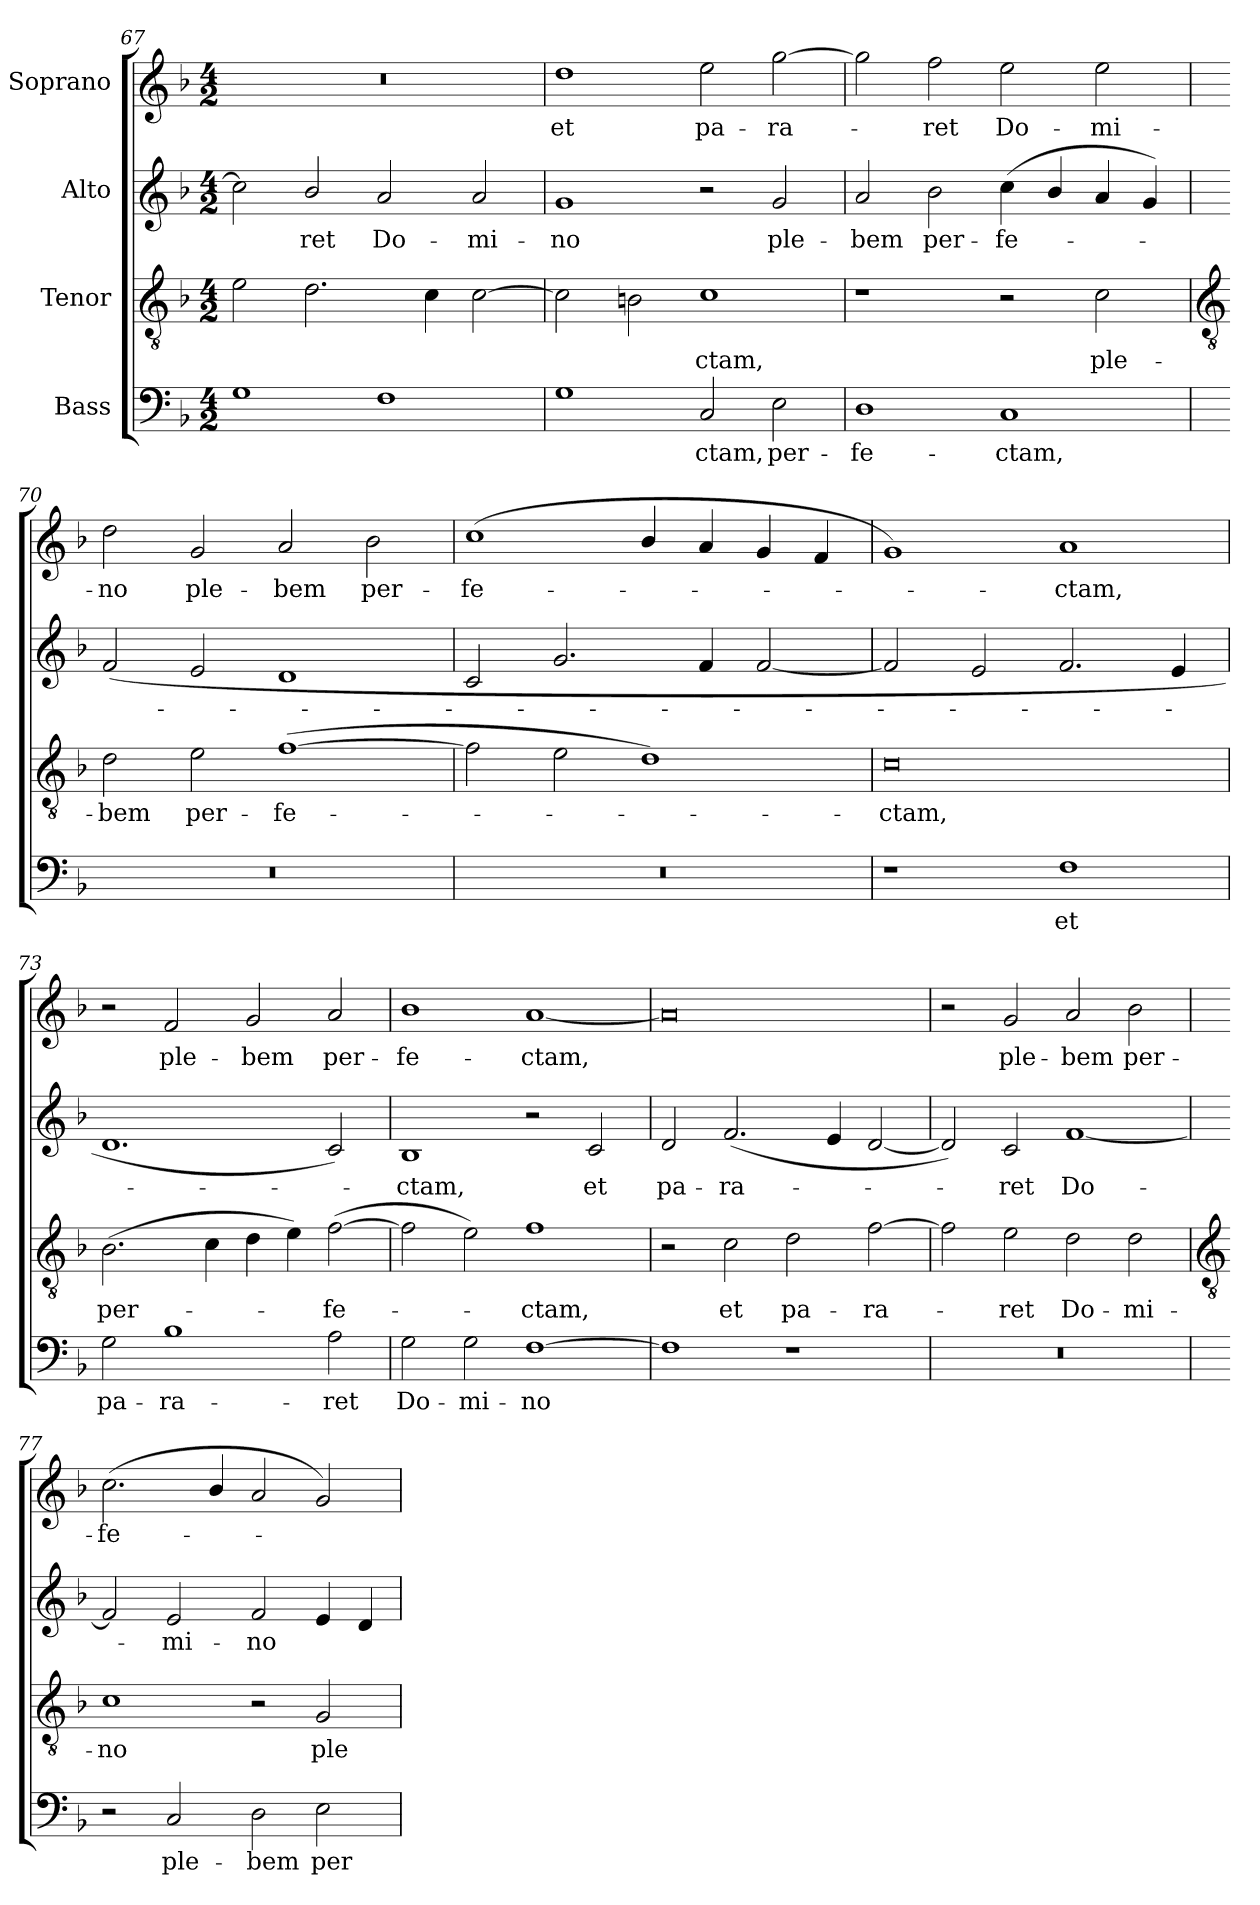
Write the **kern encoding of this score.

**kern	**text	**kern	**text	**kern	**text	**kern	**text
*part4	*part4	*part3	*part3	*part2	*part2	*part1	*part1
*staff4	*staff4	*staff3	*staff3	*staff2	*staff2	*staff1	*staff1
*I"Bass	*	*I"Tenor	*	*I"Alto	*	*I"Soprano	*
*clefF4	*	*clefGv2	*	*clefG2	*	*clefG2	*
*k[b-]	*	*k[b-]	*	*k[b-]	*	*k[b-]	*
*F:	*	*F:	*	*F:	*	*F:	*
*M4/2	*	*M4/2	*	*M4/2	*	*M4/2	*
=67	=67	=67	=67	=67	=67	=67	=67
1G	.	2e	.	2cc]	.	0r	.
!	!	!	!	!	!LO:LY:b	!	!
.	.	2.d	.	2b-/	ret	.	.
!	!	!	!	!	!LO:LY:b	!	!
1F	.	.	.	2a	Do-	.	.
.	.	4c	.	.	.	.	.
!	!	!	!	!	!LO:LY:b	!	!
.	.	[2c	.	2a	-mi-	.	.
=68	=68	=68	=68	=68	=68	=68	=68
!	!	!	!	!	!LO:LY:b	!	!LO:LY:b
1G	.	2c]	.	1g	-no	1dd	et
.	.	2Bn	.	.	.	.	.
!	!LO:LY:b	!	!LO:LY:b	!	!	!	!LO:LY:b
2C	ctam,	1c	ctam,	2r	.	2ee	pa-
!	!LO:LY:b	!	!	!	!LO:LY:b	!	!LO:LY:b
2E	per-	.	.	2g	ple-	[2gg	-ra-
=69	=69	=69	=69	=69	=69	=69	=69
!	!LO:LY:b	!	!	!	!LO:LY:b	!	!
1D	-fe-	1r	.	2a	-bem	2gg]	.
!	!	!	!	!	!LO:LY:b	!	!LO:LY:b
.	.	.	.	2b-	per-	2ff	ret
!	!LO:LY:b	!	!	!	!LO:LY:b	!	!LO:LY:b
1C	-ctam,	2r	.	(<4cc	-fe-	2ee	Do-
.	.	.	.	4b-/	.	.	.
!	!	!	!LO:LY:b	!	!	!	!LO:LY:b
.	.	2c	ple-	4a	.	2ee	-mi-
.	.	.	.	4g)	.	.	.
!!LO:LB:g=z
=70	=70	=70	=70	=70	=70	=70	=70
*	*	*clefGv2	*	*	*	*	*
!	!	!	!LO:LY:b	!	!	!	!LO:LY:b
0r	.	2d	-bem	(<2f	.	2dd	-no
!	!	!	!LO:LY:b	!	!	!	!LO:LY:b
.	.	2e	per-	2e	.	2g	ple-
!	!	!	!LO:LY:b	!	!	!	!LO:LY:b
.	.	(>[1f	-fe-	1d	.	2a	-bem
!	!	!	!	!	!	!	!LO:LY:b
.	.	.	.	.	.	2b-	per-
=71	=71	=71	=71	=71	=71	=71	=71
!	!	!	!	!	!	!	!LO:LY:b
0r	.	2f]	.	2c	.	(<1cc	-fe-
.	.	2e	.	2.g	.	.	.
.	.	1d)	.	.	.	4b-/	.
.	.	.	.	4f	.	4a	.
.	.	.	.	[2f	.	4g	.
.	.	.	.	.	.	4f	.
=72	=72	=72	=72	=72	=72	=72	=72
!	!	!	!LO:LY:b	!	!	!	!
1r	.	0c	ctam,	2f]	.	1g)	.
.	.	.	.	2e	.	.	.
!	!LO:LY:b	!	!	!	!	!	!LO:LY:b
1F	et	.	.	2.f	.	1a	ctam,
.	.	.	.	4e	.	.	.
=73	=73	=73	=73	=73	=73	=73	=73
!	!LO:LY:b	!	!LO:LY:b	!	!	!	!
2G	pa-	(>2.B-	per-	1.d	.	2r	.
!	!LO:LY:b	!	!	!	!	!	!LO:LY:b
1B-	-ra-	.	.	.	.	2f	ple-
.	.	4c	.	.	.	.	.
!	!	!	!	!	!	!	!LO:LY:b
.	.	4d	.	.	.	2g	-bem
.	.	4e)	.	.	.	.	.
!	!LO:LY:b	!	!LO:LY:b	!	!	!	!LO:LY:b
2A	-ret	(>[2f	fe-	2c)	.	2a	per-
=74	=74	=74	=74	=74	=74	=74	=74
!	!LO:LY:b	!	!	!	!LO:LY:b	!	!LO:LY:b
2G	Do-	2f]	.	1B-	ctam,	1b-	-fe-
!	!LO:LY:b	!	!	!	!	!	!
2G	-mi-	2e)	.	.	.	.	.
!	!LO:LY:b	!	!LO:LY:b	!	!	!	!LO:LY:b
[1F	-no	1f	ctam,	2r	.	[1a	-ctam,
!	!	!	!	!	!LO:LY:b	!	!
.	.	.	.	2c	et	.	.
=75	=75	=75	=75	=75	=75	=75	=75
!	!	!	!	!	!LO:LY:b	!	!
1F]	.	2r	.	2d	pa-	0a]	.
!	!	!	!LO:LY:b	!	!LO:LY:b	!	!
.	.	2c	et	(<2.f	-ra-	.	.
!	!	!	!LO:LY:b	!	!	!	!
1r	.	2d	pa-	.	.	.	.
.	.	.	.	4e	.	.	.
!	!	!	!LO:LY:b	!	!	!	!
.	.	[2f	-ra-	[2d	.	.	.
=76	=76	=76	=76	=76	=76	=76	=76
0r	.	2f]	.	2d])	.	2r	.
!	!	!	!LO:LY:b	!	!LO:LY:b	!	!LO:LY:b
.	.	2e	ret	2c	ret	2g	ple-
!	!	!	!LO:LY:b	!	!LO:LY:b	!	!LO:LY:b
.	.	2d	Do-	[1f	Do-	2a	-bem
!	!	!	!LO:LY:b	!	!	!	!LO:LY:b
.	.	2d	-mi-	.	.	2b-	per-
!!LO:LB:g=z
=77	=77	=77	=77	=77	=77	=77	=77
*	*	*clefGv2	*	*	*	*	*
!	!	!	!LO:LY:b	!	!	!	!LO:LY:b
2r	.	1c	-no	2f]	.	(<2.cc	-fe-
!	!LO:LY:b	!	!	!	!LO:LY:b	!	!
2C	ple-	.	.	2e	mi-	.	.
.	.	.	.	.	.	4b-/	.
!	!LO:LY:b	!	!	!	!LO:LY:b	!	!
2D	-bem	2r	.	2f	-no	2a	.
!	!LO:LY:b	!	!LO:LY:b	!	!	!	!
2E	per-	2G	ple-	4e	.	2g)	.
.	.	.	.	4d	.	.	.
=	=	=	=	=	=	=	=
*-	*-	*-	*-	*-	*-	*-	*-
